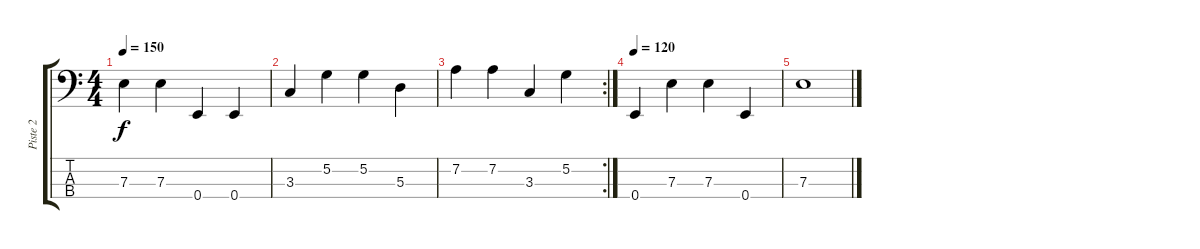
\track ("Piste 2" "Piste 2") {instrument electricbassfinger}
\staff {score tabs}
\tuning (G2 D2 A1 E1) {hide}
\ts (4 4)
\tempo 150
\clef f4
\ks c
7.3.4{dy f} 7.3.4 0.4.4 0.4.4 |
3.3.4 5.2.4 5.2.4 5.3.4 |
\rc 2
7.2.4 7.2.4 3.3.4 5.2.4 |
\tempo 120
0.4.4 7.3.4 7.3.4 0.4.4 |
7.3.1
